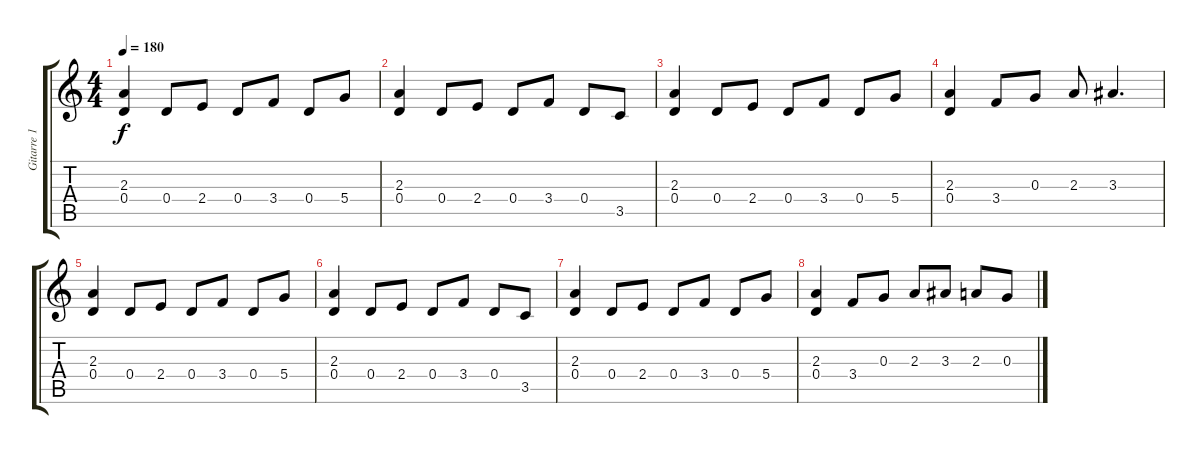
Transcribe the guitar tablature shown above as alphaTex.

\track ("Gitarre 1" "Gitarre 1") {instrument distortionguitar}
\staff {score tabs}
\tuning (E4 B3 G3 D3 A2 E2) {hide}
\ts (4 4)
\tempo 180
\clef g2
\ks c
(2.3 0.4).4{dy f} 0.4.8 2.4.8 0.4.8 3.4.8 0.4.8 5.4.8 |
(2.3 0.4).4 0.4.8 2.4.8 0.4.8 3.4.8 0.4.8 3.5.8 |
(2.3 0.4).4 0.4.8 2.4.8 0.4.8 3.4.8 0.4.8 5.4.8 |
(2.3 0.4).4 3.4.8 0.3.8 2.3.8 3.3.4{d} |
(2.3 0.4).4 0.4.8 2.4.8 0.4.8 3.4.8 0.4.8 5.4.8 |
(2.3 0.4).4 0.4.8 2.4.8 0.4.8 3.4.8 0.4.8 3.5.8 |
(2.3 0.4).4 0.4.8 2.4.8 0.4.8 3.4.8 0.4.8 5.4.8 |
(2.3 0.4).4 3.4.8 0.3.8 2.3.8 3.3.8 2.3.8 0.3.8
